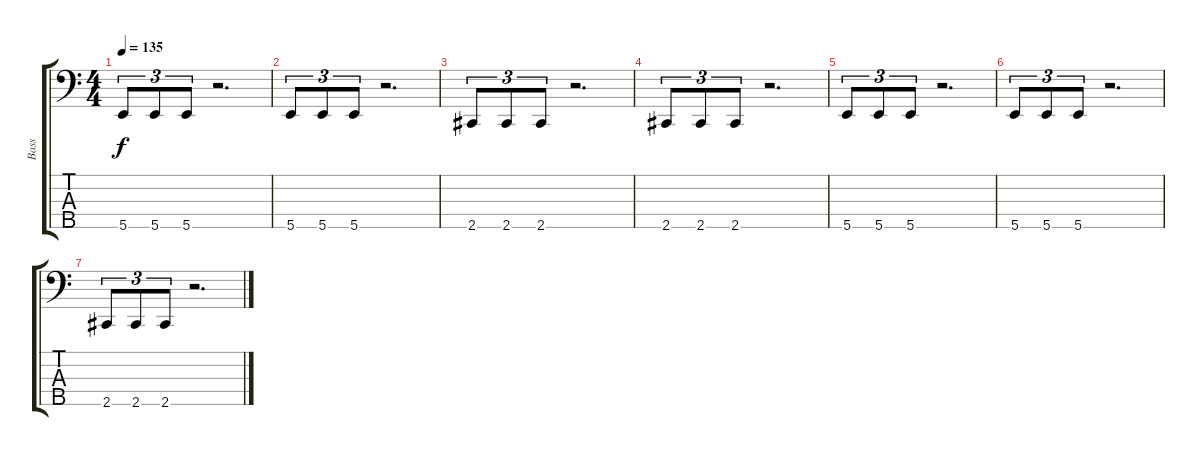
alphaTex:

\track ("Bass" "Bass") {instrument electricbasspick}
\staff {score tabs}
\tuning (G2 D2 A1 E1 B0) {hide}
\ts (4 4)
\tempo 135
\clef f4
\ks c
5.5.8{tu (3 2) dy f} 5.5.8{tu (3 2)} 5.5.8{tu (3 2)} r.2{d} |
5.5.8{tu (3 2)} 5.5.8{tu (3 2)} 5.5.8{tu (3 2)} r.2{d} |
2.5.8{tu (3 2)} 2.5.8{tu (3 2)} 2.5.8{tu (3 2)} r.2{d} |
2.5.8{tu (3 2)} 2.5.8{tu (3 2)} 2.5.8{tu (3 2)} r.2{d} |
5.5.8{tu (3 2)} 5.5.8{tu (3 2)} 5.5.8{tu (3 2)} r.2{d} |
5.5.8{tu (3 2)} 5.5.8{tu (3 2)} 5.5.8{tu (3 2)} r.2{d} |
2.5.8{tu (3 2)} 2.5.8{tu (3 2)} 2.5.8{tu (3 2)} r.2{d}
